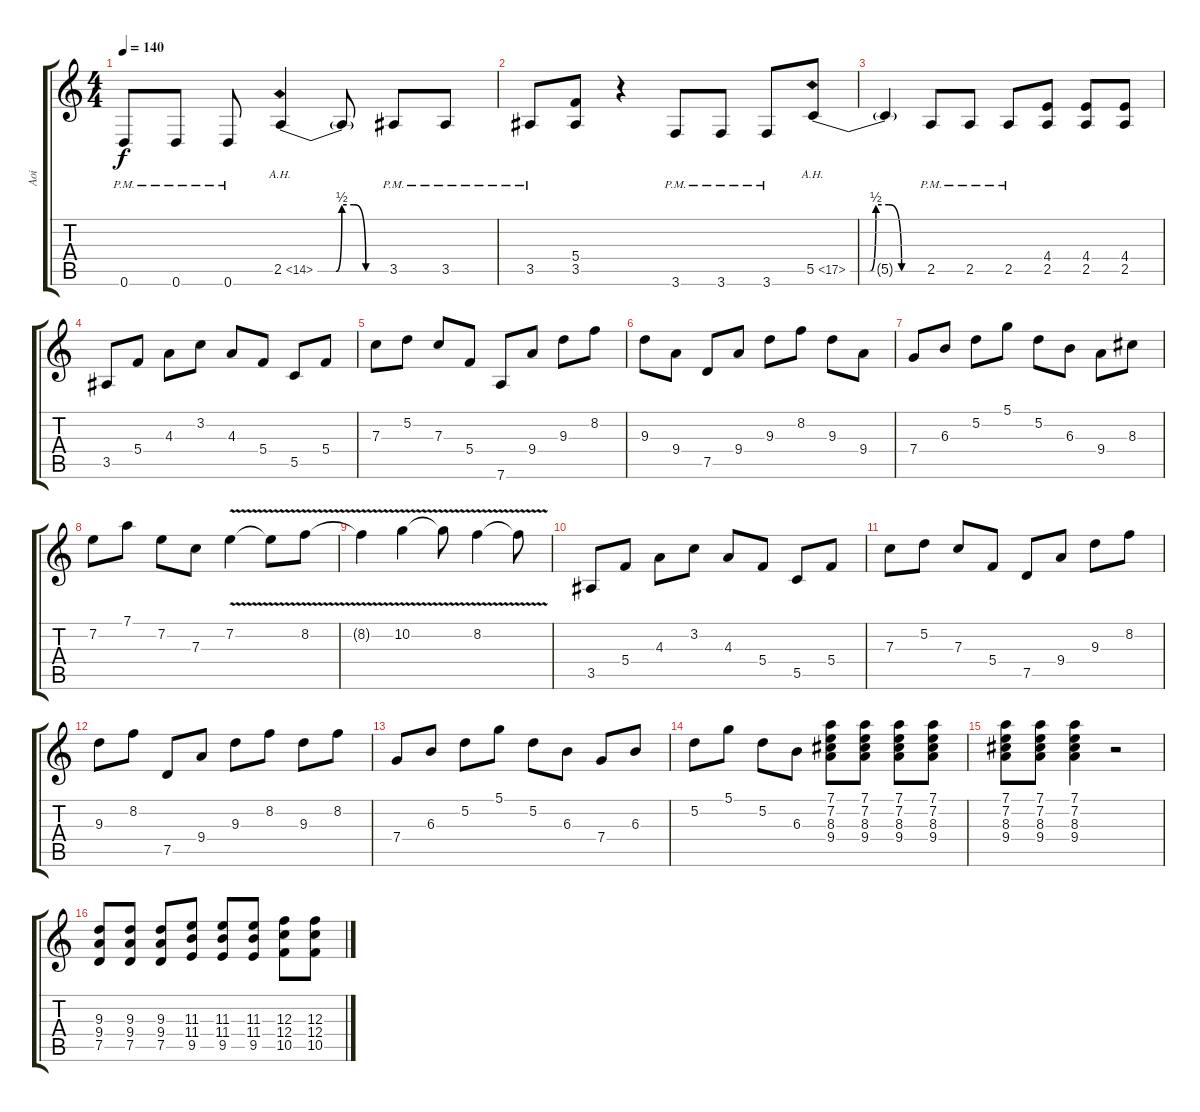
\track ("Aoi" "Aoi") {instrument distortionguitar}
\staff {score tabs}
\tuning (D4 A3 F3 C3 G2 D2) {hide}
\ts (4 4)
\tempo 140
\clef g2
\ks c
0.6{pm}.8{dy f} 0.6{pm}.8 0.6{pm}.8 2.5{be (custom 0 0 10 0 15 0 20 2 30 2 40 0 60 0) ah 12}.4 2.5{t}.8 3.5{pm}.8 3.5{pm}.8 |
3.5{pm}.8 (5.4 3.5).8 r.4 3.6{pm}.8 3.6{pm}.8 3.6{pm}.8 5.5{be (custom 0 0 15 0 20 2 30 2 40 0 60 0) ah 12}.8 |
5.5{t}.4 2.5{pm}.8 2.5{pm}.8 2.5{pm}.8 (4.4 2.5).8 (4.4 2.5).8 (4.4 2.5).8 |
3.5.8 5.4.8 4.3.8 3.2.8 4.3.8 5.4.8 5.5.8 5.4.8 |
7.3.8 5.2.8 7.3.8 5.4.8 7.6.8 9.4.8 9.3.8 8.2.8 |
9.3.8 9.4.8 7.5.8 9.4.8 9.3.8 8.2.8 9.3.8 9.4.8 |
7.4.8 6.3.8 5.2.8 5.1.8 5.2.8 6.3.8 9.4.8 8.3.8 |
7.2.8 7.1.8 7.2.8 7.3.8 7.2{v}.4 7.2{t}.8 8.2{v}.8 |
8.2{t}.4 10.2{v}.4 10.2{t}.8 8.2{v}.4 8.2{t}.8 |
3.5.8 5.4.8 4.3.8 3.2.8 4.3.8 5.4.8 5.5.8 5.4.8 |
7.3.8 5.2.8 7.3.8 5.4.8 7.5.8 9.4.8 9.3.8 8.2.8 |
9.3.8 8.2.8 7.5.8 9.4.8 9.3.8 8.2.8 9.3.8 8.2.8 |
7.4.8 6.3.8 5.2.8 5.1.8 5.2.8 6.3.8 7.4.8 6.3.8 |
5.2.8 5.1.8 5.2.8 6.3.8 (7.1 7.2 8.3 9.4).8 (7.1 7.2 8.3 9.4).8 (7.1 7.2 8.3 9.4).8 (7.1 7.2 8.3 9.4).8 |
(7.1 7.2 8.3 9.4).8 (7.1 7.2 8.3 9.4).8 (7.1 7.2 8.3 9.4).4 r.2 |
(9.3 9.4 7.5).8 (9.3 9.4 7.5).8 (9.3 9.4 7.5).8 (11.3 11.4 9.5).8 (11.3 11.4 9.5).8 (11.3 11.4 9.5).8 (12.3 12.4 10.5).8 (12.3 12.4 10.5).8
